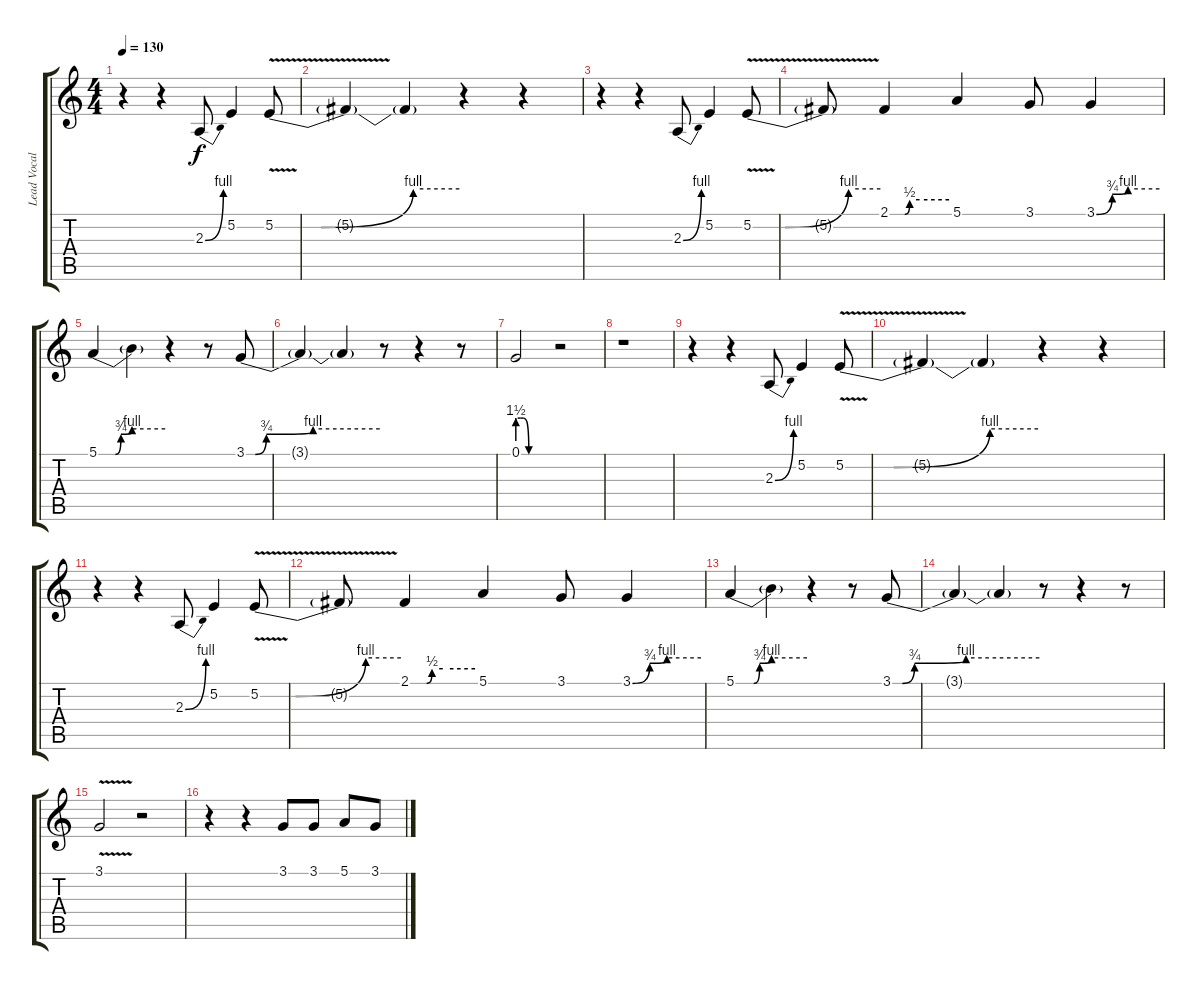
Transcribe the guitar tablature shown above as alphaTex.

\track ("Lead Vocal" "Lead Vocal") {instrument lead2sawtooth}
\staff {score tabs}
\tuning (E4 B3 G3 D3 A2 E2) {hide}
\ts (4 4)
\tempo 130
\clef g2
\ks c
r.4{dy f} r.4 2.3{be (bend 0 0 60 4)}.8 5.2.4 5.2{be (custom 0 0 15 0 45 4 60 4) v}.8 |
5.2{t}.4 5.2{t}.4 r.4 r.4 |
r.4 r.4 2.3{be (bend 0 0 60 4)}.8 5.2.4 5.2{be (custom 0 0 15 0 45 4 60 4) v}.8 |
5.2{t}.8 2.1{be (custom 0 0 15 0 20 2 30 2 60 2)}.4 5.1.4 3.1.8 3.1{be (custom 0 0 15 3 30 4 60 4)}.4 |
5.1{be (custom 0 0 15 0 20 3 30 4 60 4)}.4 5.1{t}.4 r.4 r.8 3.1{be (custom 0 0 4 0 9 3 30 4 60 4)}.8 |
3.1{t}.4 3.1{t}.4 r.8 r.4 r.8 |
0.1{be (custom 0 6 5 6 10 6 20 0 30 0 45 0 60 0)}.2 r.2 |
r.1 |
r.4 r.4 2.3{be (bend 0 0 60 4)}.8 5.2.4 5.2{be (custom 0 0 15 0 45 4 60 4) v}.8 |
5.2{t}.4 5.2{t}.4 r.4 r.4 |
r.4 r.4 2.3{be (bend 0 0 60 4)}.8 5.2.4 5.2{be (custom 0 0 15 0 45 4 60 4) v}.8 |
5.2{t}.8 2.1{be (custom 0 0 15 0 20 2 30 2 60 2)}.4 5.1.4 3.1.8 3.1{be (custom 0 0 15 3 30 4 60 4)}.4 |
5.1{be (custom 0 0 15 0 20 3 30 4 60 4)}.4 5.1{t}.4 r.4 r.8 3.1{be (custom 0 0 4 0 9 3 30 4 60 4)}.8 |
3.1{t}.4 3.1{t}.4 r.8 r.4 r.8 |
3.1{v}.2 r.2 |
r.4 r.4 3.1.8 3.1.8 5.1.8 3.1.8
